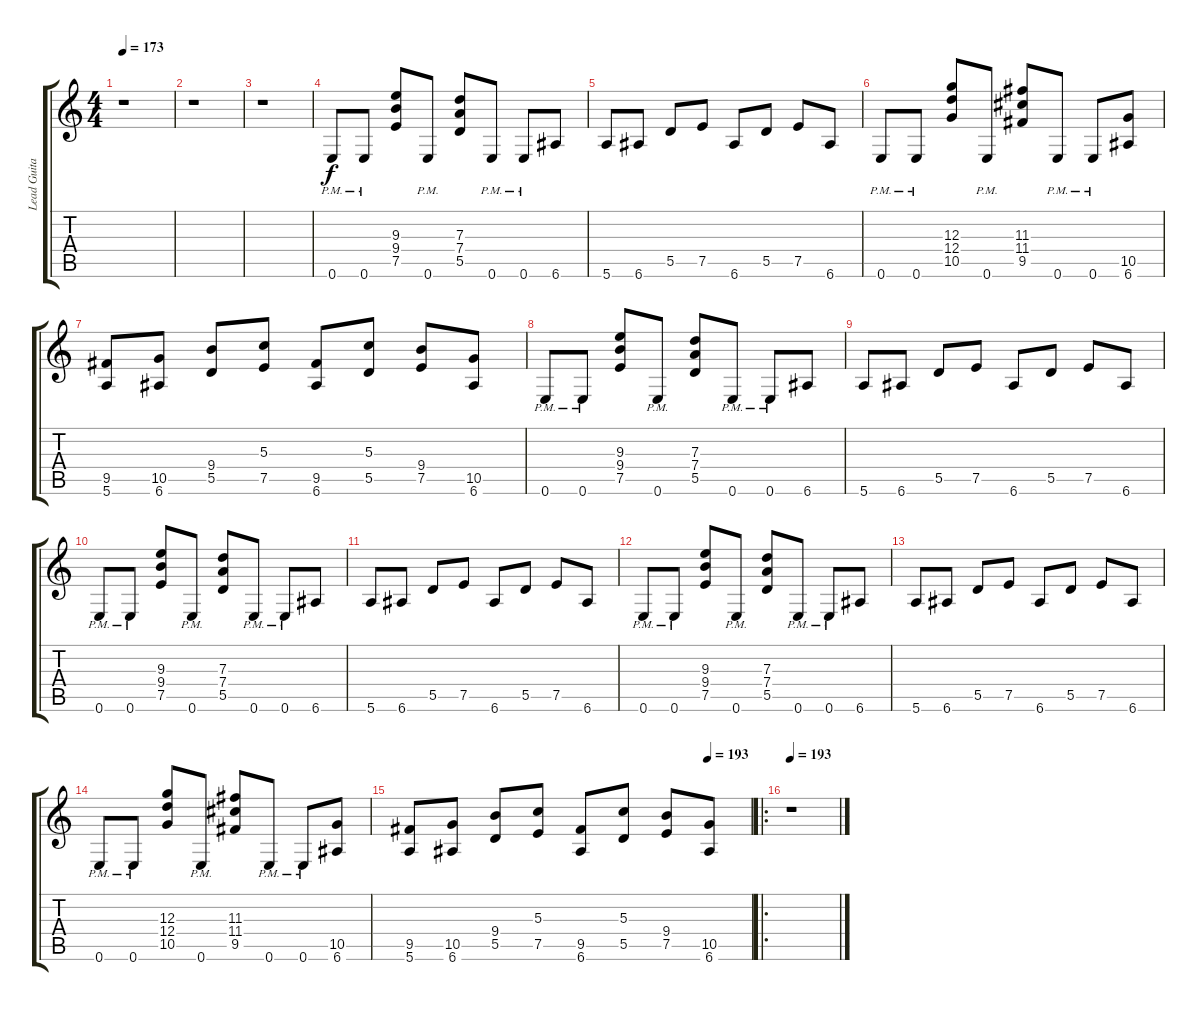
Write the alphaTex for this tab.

\track ("Lead Guitar Solo" "Lead Guita") {instrument distortionguitar}
\staff {score tabs}
\tuning (E4 B3 G3 D3 A2 E2) {hide}
\ts (4 4)
\tempo 173
\clef g2
\ks c
r.1{dy f} |
r.1 |
r.1 |
0.6{pm}.8 0.6{pm}.8 (9.3 9.4 7.5).8 0.6{pm}.8 (7.3 7.4 5.5).8 0.6{pm}.8 0.6{pm}.8 6.6.8 |
5.6.8 6.6.8 5.5.8 7.5.8 6.6.8 5.5.8 7.5.8 6.6.8 |
0.6{pm}.8 0.6{pm}.8 (12.3 12.4 10.5).8 0.6{pm}.8 (11.3 11.4 9.5).8 0.6{pm}.8 0.6{pm}.8 (10.5 6.6).8 |
(9.5 5.6).8 (10.5 6.6).8 (9.4 5.5).8 (5.3 7.5).8 (9.5 6.6).8 (5.3 5.5).8 (9.4 7.5).8 (10.5 6.6).8 |
0.6{pm}.8 0.6{pm}.8 (9.3 9.4 7.5).8 0.6{pm}.8 (7.3 7.4 5.5).8 0.6{pm}.8 0.6{pm}.8 6.6.8 |
5.6.8 6.6.8 5.5.8 7.5.8 6.6.8 5.5.8 7.5.8 6.6.8 |
0.6{pm}.8 0.6{pm}.8 (9.3 9.4 7.5).8 0.6{pm}.8 (7.3 7.4 5.5).8 0.6{pm}.8 0.6{pm}.8 6.6.8 |
5.6.8 6.6.8 5.5.8 7.5.8 6.6.8 5.5.8 7.5.8 6.6.8 |
0.6{pm}.8 0.6{pm}.8 (9.3 9.4 7.5).8 0.6{pm}.8 (7.3 7.4 5.5).8 0.6{pm}.8 0.6{pm}.8 6.6.8 |
5.6.8 6.6.8 5.5.8 7.5.8 6.6.8 5.5.8 7.5.8 6.6.8 |
0.6{pm}.8 0.6{pm}.8 (12.3 12.4 10.5).8 0.6{pm}.8 (11.3 11.4 9.5).8 0.6{pm}.8 0.6{pm}.8 (10.5 6.6).8 |
\tempo (193 0.875)
(9.5 5.6).8 (10.5 6.6).8 (9.4 5.5).8 (5.3 7.5).8 (9.5 6.6).8 (5.3 5.5).8 (9.4 7.5).8 (10.5 6.6).8 |
\ro
\tempo 193
r.1
